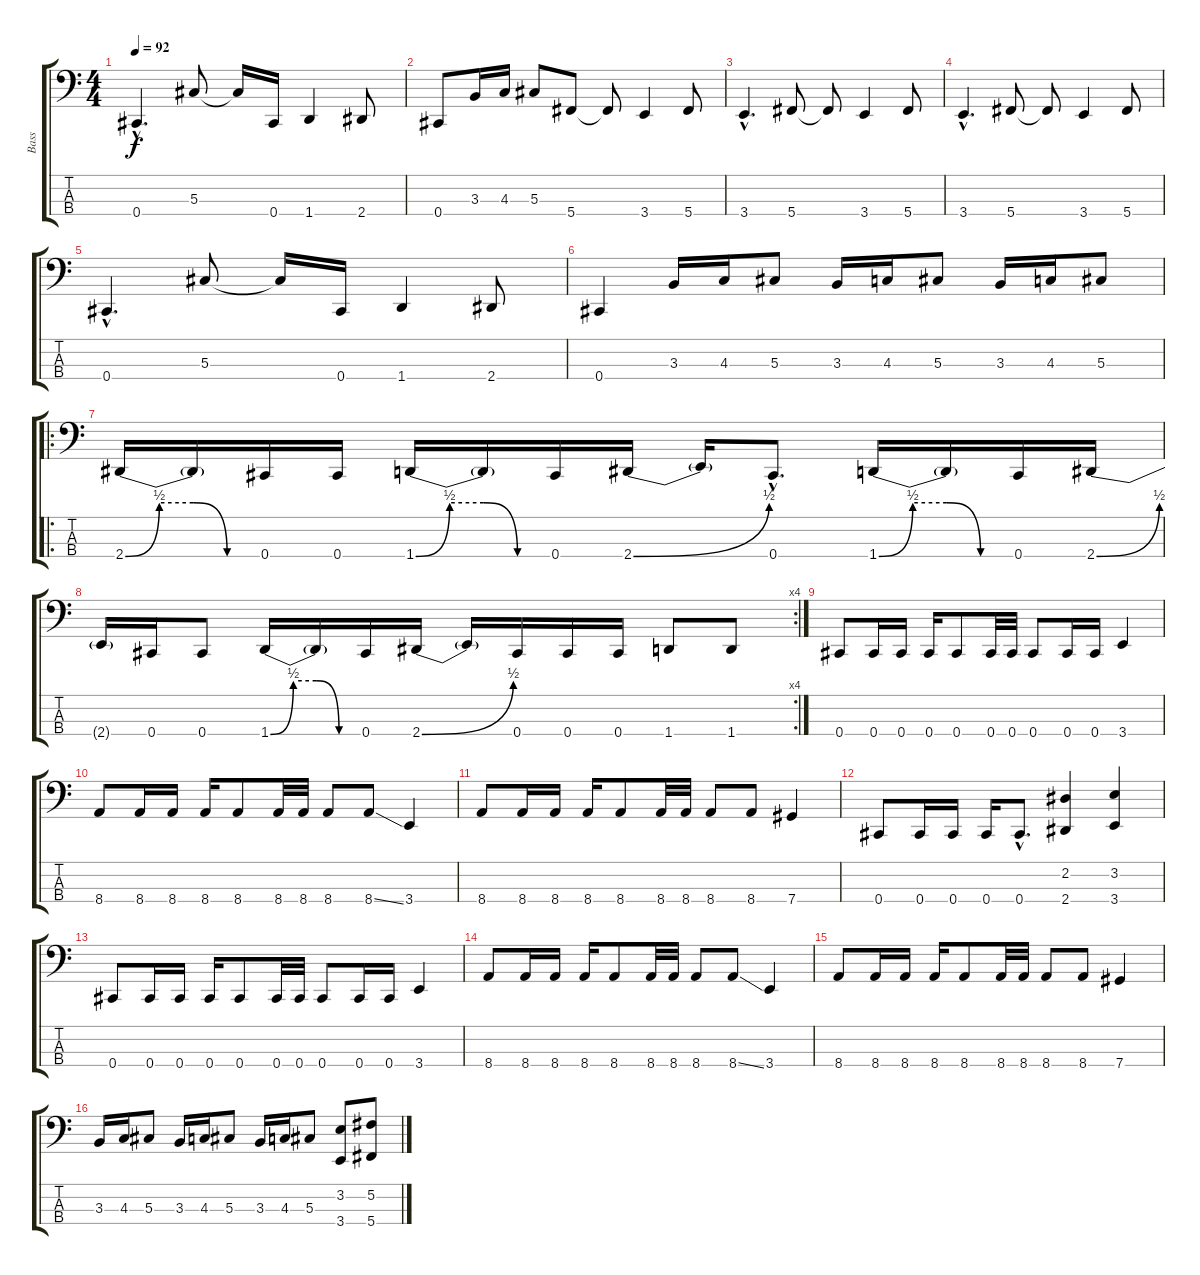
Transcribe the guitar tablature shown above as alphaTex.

\track ("Bass" "Bass") {instrument electricbasspick}
\staff {score tabs}
\tuning (Gb2 Db2 Ab1 Db1) {hide}
\ts (4 4)
\tempo 92
\clef f4
\ks c
0.4{hac}.4{d dy f} 5.3.8 5.3{t}.16 0.4.16 1.4.4 2.4.8 |
0.4.8 3.3.16 4.3.16 5.3.8 5.4.8 5.4{t}.8 3.4.4 5.4.8 |
3.4{hac}.4{d} 5.4.8 5.4{t}.8 3.4.4 5.4.8 |
3.4{hac}.4{d} 5.4.8 5.4{t}.8 3.4.4 5.4.8 |
0.4{hac}.4{d} 5.3.8 5.3{t}.16 0.4.16 1.4.4 2.4.8 |
0.4.4 3.3.16 4.3.16 5.3.8 3.3.16 4.3.16 5.3.8 3.3.16 4.3.16 5.3.8 |
\ro
2.4{be (custom 0 0 15 2 30 2 45 0 60 0)}.16 2.4{t}.16 0.4.16 0.4.16 1.4{be (custom 0 0 15 2 30 2 45 0 60 0)}.16 1.4{t}.16 0.4.16 2.4{be (bend 0 0 60 2)}.16 2.4{t}.16 0.4{hac}.8{d} 1.4{be (custom 0 0 15 2 30 2 45 0 60 0)}.16 1.4{t}.16 0.4.16 2.4{be (bend 0 0 60 2)}.16 |
\rc 4
2.4{t}.16 0.4.16 0.4.8 1.4{be (custom 0 0 15 2 30 2 45 0 60 0)}.16 1.4{t}.16 0.4.16 2.4{be (bend 0 0 60 2)}.16 2.4{t}.16 0.4.16 0.4.16 0.4.16 1.4.8 1.4.8 |
0.4.8 0.4.16 0.4.16 0.4.16 0.4.8 0.4.32 0.4.32 0.4.8 0.4.16 0.4.16 3.4.4 |
8.4.8 8.4.16 8.4.16 8.4.16 8.4.8 8.4.32 8.4.32 8.4.8 8.4{ss}.8 3.4.4 |
8.4.8 8.4.16 8.4.16 8.4.16 8.4.8 8.4.32 8.4.32 8.4.8 8.4.8 7.4.4 |
0.4.8 0.4.16 0.4.16 0.4.16 0.4{hac}.8{d} (2.2 2.4).4 (3.2 3.4).4 |
0.4.8 0.4.16 0.4.16 0.4.16 0.4.8 0.4.32 0.4.32 0.4.8 0.4.16 0.4.16 3.4.4 |
8.4.8 8.4.16 8.4.16 8.4.16 8.4.8 8.4.32 8.4.32 8.4.8 8.4{ss}.8 3.4.4 |
8.4.8 8.4.16 8.4.16 8.4.16 8.4.8 8.4.32 8.4.32 8.4.8 8.4.8 7.4.4 |
3.3.16 4.3.16 5.3.8 3.3.16 4.3.16 5.3.8 3.3.16 4.3.16 5.3.8 (3.2 3.4).8 (5.2 5.4).8
